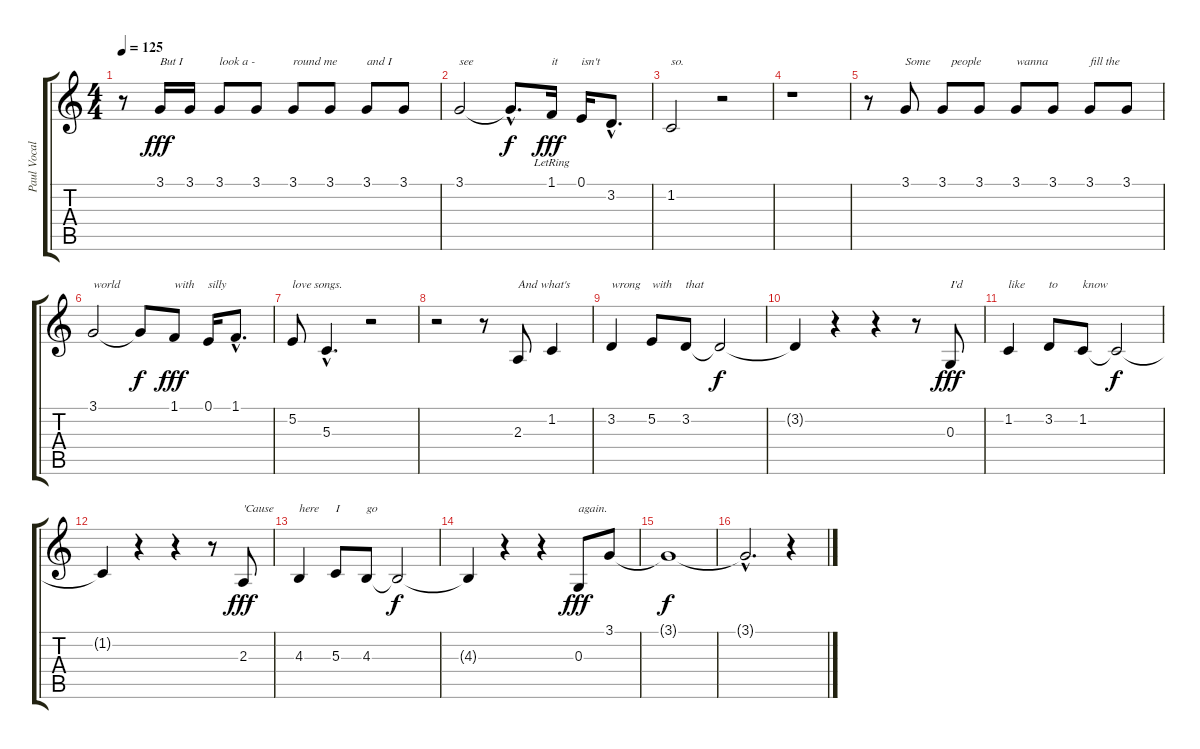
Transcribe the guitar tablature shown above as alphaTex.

\track ("Paul Vocal" "Paul Vocal") {instrument clarinet}
\staff {score tabs}
\tuning (E4 B3 G3 D3 A2 E2) {hide}
\ts (4 4)
\tempo 125
\clef g2
\ks c
r.8{dy fff} 3.1.16{txt "But I"} 3.1.16 3.1.8{txt "look a -"} 3.1.8 3.1.8{txt "round me"} 3.1.8 3.1.8{txt "and I"} 3.1.8 |
3.1.2{txt "see"} 3.1{hac t}.8{d dy f} 1.1{lr}.16{txt "it" dy fff} 0.1.16{txt "isn't"} 3.2{hac}.8{d} |
1.2.2{txt "so."} r.2 |
r.1 |
r.8 3.1.8{txt "Some"} 3.1.8{txt "   people"} 3.1.8 3.1.8{txt "wanna"} 3.1.8 3.1.8{txt "fill the"} 3.1.8 |
3.1.2{txt "world"} 3.1{t}.8{dy f} 1.1.8{txt "with" dy fff} 0.1.16{txt "silly"} 1.1{hac}.8{d} |
5.2.8{txt "love songs."} 5.3{hac}.4{d} r.2 |
r.2 r.8 2.3.8{txt "And what's"} 1.2.4 |
3.2.4{txt "wrong"} 5.2.8{txt "with"} 3.2.8{txt "that"} 3.2{t}.2{dy f} |
3.2{t}.4 r.4 r.4 r.8 0.3.8{txt "I'd" dy fff} |
1.2.4{txt "like"} 3.2.8{txt "to"} 1.2.8{txt "know"} 1.2{t}.2{dy f} |
1.2{t}.4 r.4 r.4 r.8 2.3.8{txt "'Cause" dy fff} |
4.3.4{txt "here"} 5.3.8{txt "I"} 4.3.8{txt "go"} 4.3{t}.2{dy f} |
4.3{t}.4 r.4 r.4 0.3.8{txt "again." dy fff} 3.1.8 |
3.1{t}.1{dy f} |
3.1{hac t}.2{d} r.4
